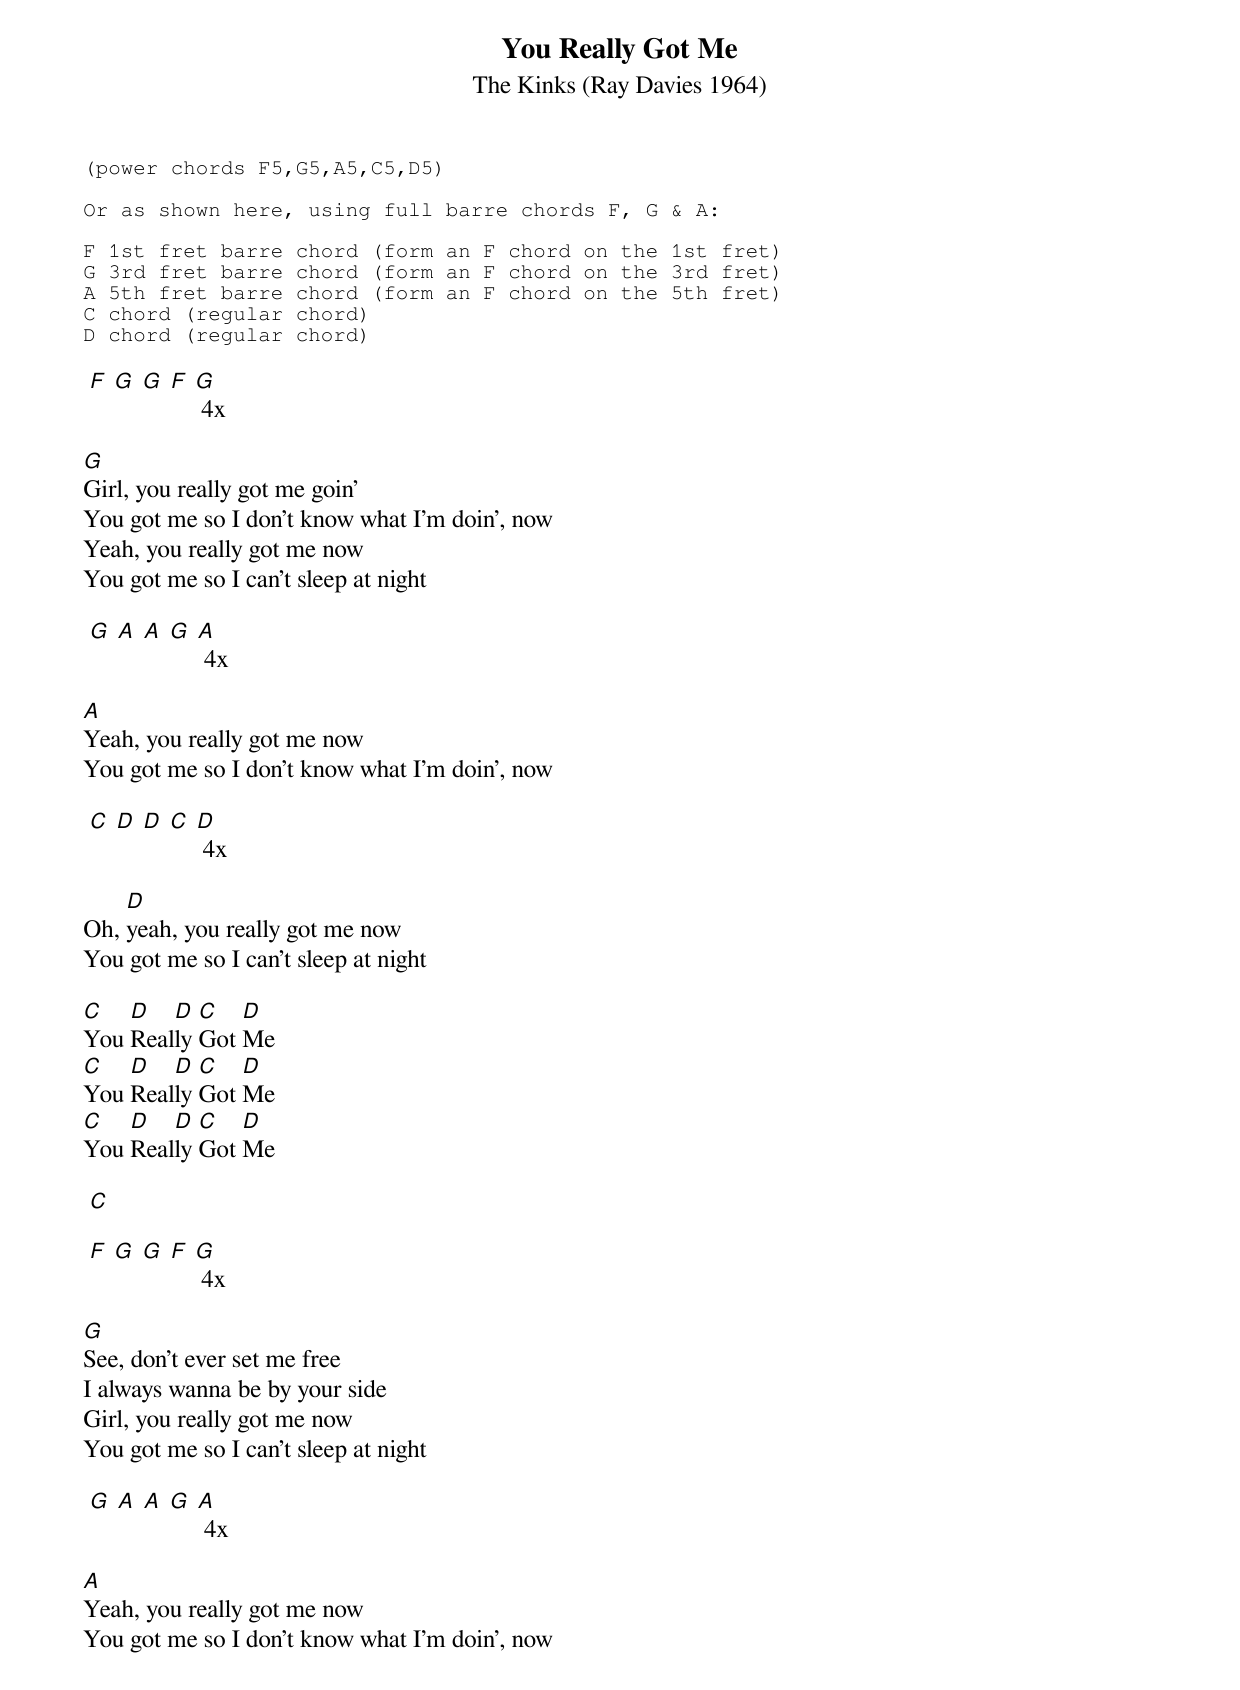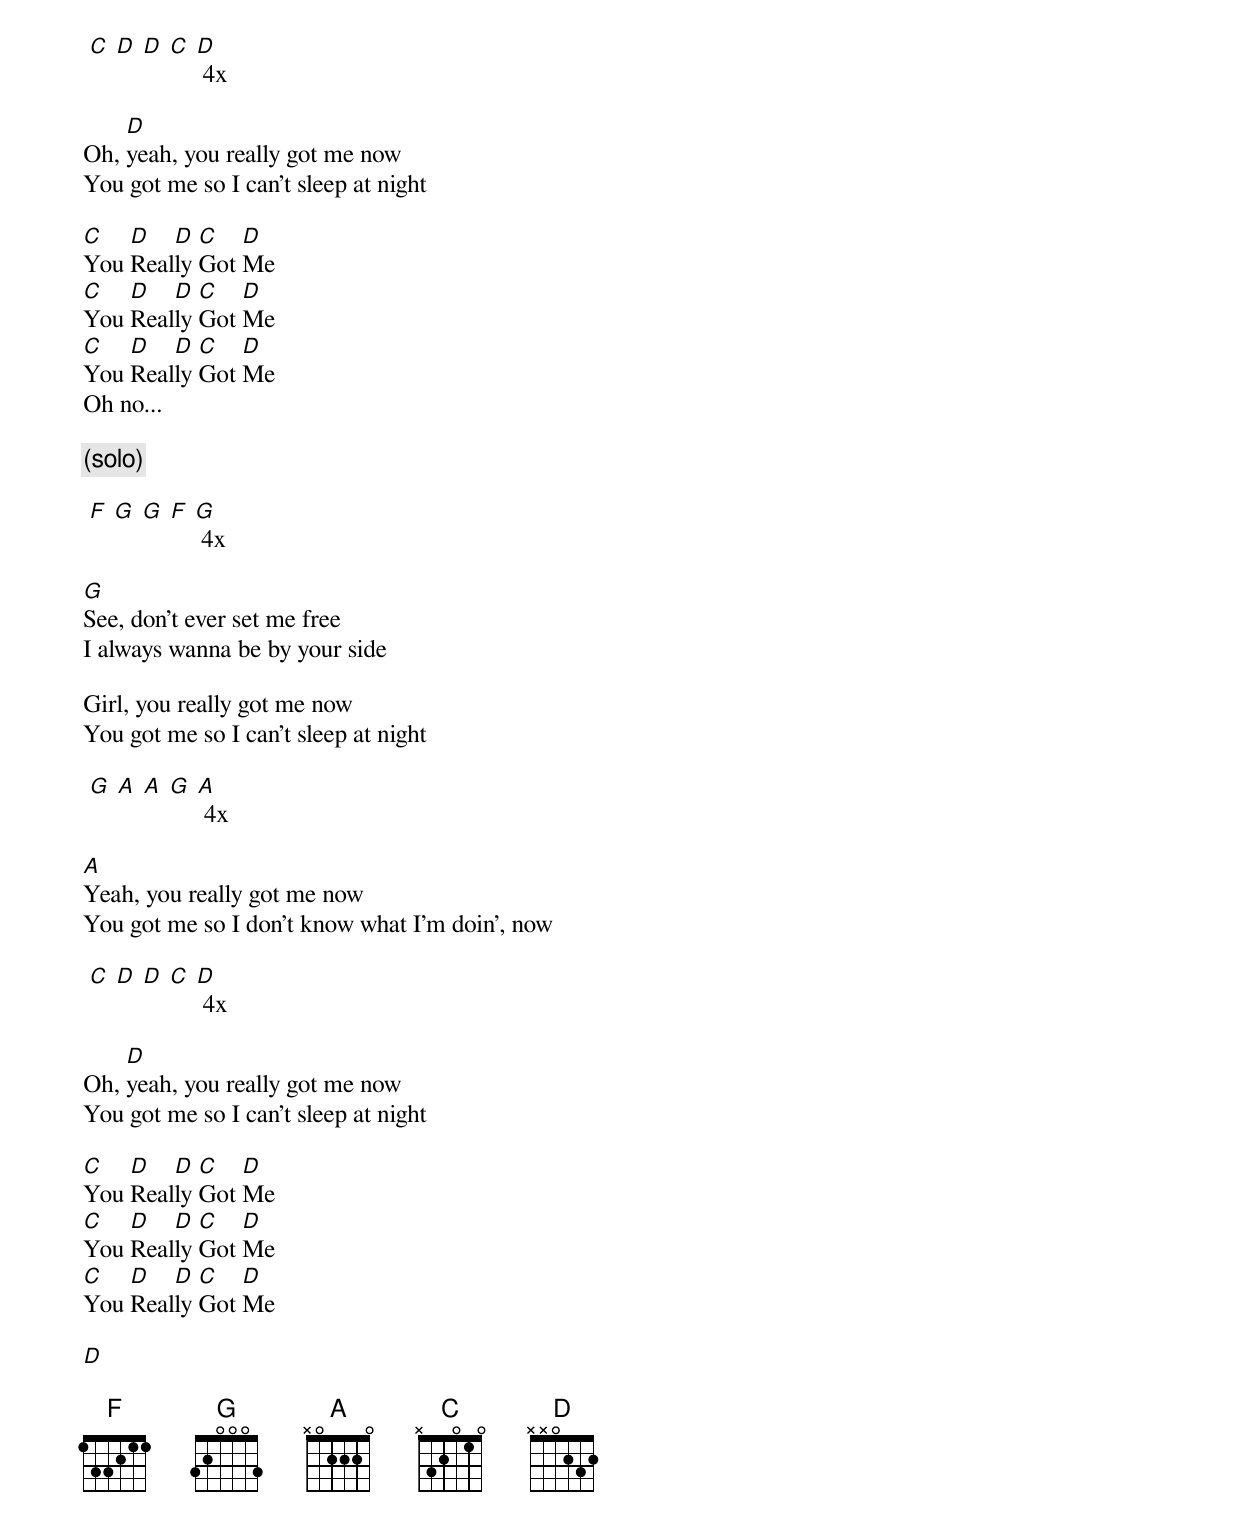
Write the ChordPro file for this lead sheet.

{title: You Really Got Me}
{subtitle: The Kinks (Ray Davies 1964)}

{sot}
(power chords F5,G5,A5,C5,D5)

Or as shown here, using full barre chords F, G & A:

F 1st fret barre chord (form an F chord on the 1st fret)
G 3rd fret barre chord (form an F chord on the 3rd fret)
A 5th fret barre chord (form an F chord on the 5th fret)
C chord (regular chord)
D chord (regular chord)
{eot}

 [F] [G] [G] [F] [G] 4x

[G]Girl, you really got me goin'
You got me so I don't know what I'm doin', now
Yeah, you really got me now
You got me so I can't sleep at night

 [G] [A] [A] [G] [A] 4x

[A]Yeah, you really got me now
You got me so I don't know what I'm doin', now

 [C] [D] [D] [C] [D] 4x

Oh, [D]yeah, you really got me now
You got me so I can't sleep at night

[C]You [D]Real[D]ly [C]Got [D]Me
[C]You [D]Real[D]ly [C]Got [D]Me
[C]You [D]Real[D]ly [C]Got [D]Me

 [C]

 [F] [G] [G] [F] [G] 4x

[G]See, don't ever set me free
I always wanna be by your side
Girl, you really got me now
You got me so I can't sleep at night

 [G] [A] [A] [G] [A] 4x

[A]Yeah, you really got me now
You got me so I don't know what I'm doin', now

 [C] [D] [D] [C] [D] 4x

Oh, [D]yeah, you really got me now
You got me so I can't sleep at night

[C]You [D]Real[D]ly [C]Got [D]Me
[C]You [D]Real[D]ly [C]Got [D]Me
[C]You [D]Real[D]ly [C]Got [D]Me
Oh no...

{c:(solo) }

 [F] [G] [G] [F] [G] 4x

[G]See, don't ever set me free
I always wanna be by your side

Girl, you really got me now
You got me so I can't sleep at night

 [G] [A] [A] [G] [A] 4x

[A]Yeah, you really got me now
You got me so I don't know what I'm doin', now

 [C] [D] [D] [C] [D] 4x

Oh, [D]yeah, you really got me now
You got me so I can't sleep at night

[C]You [D]Real[D]ly [C]Got [D]Me
[C]You [D]Real[D]ly [C]Got [D]Me
[C]You [D]Real[D]ly [C]Got [D]Me

[D]

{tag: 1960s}
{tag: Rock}
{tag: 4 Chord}
